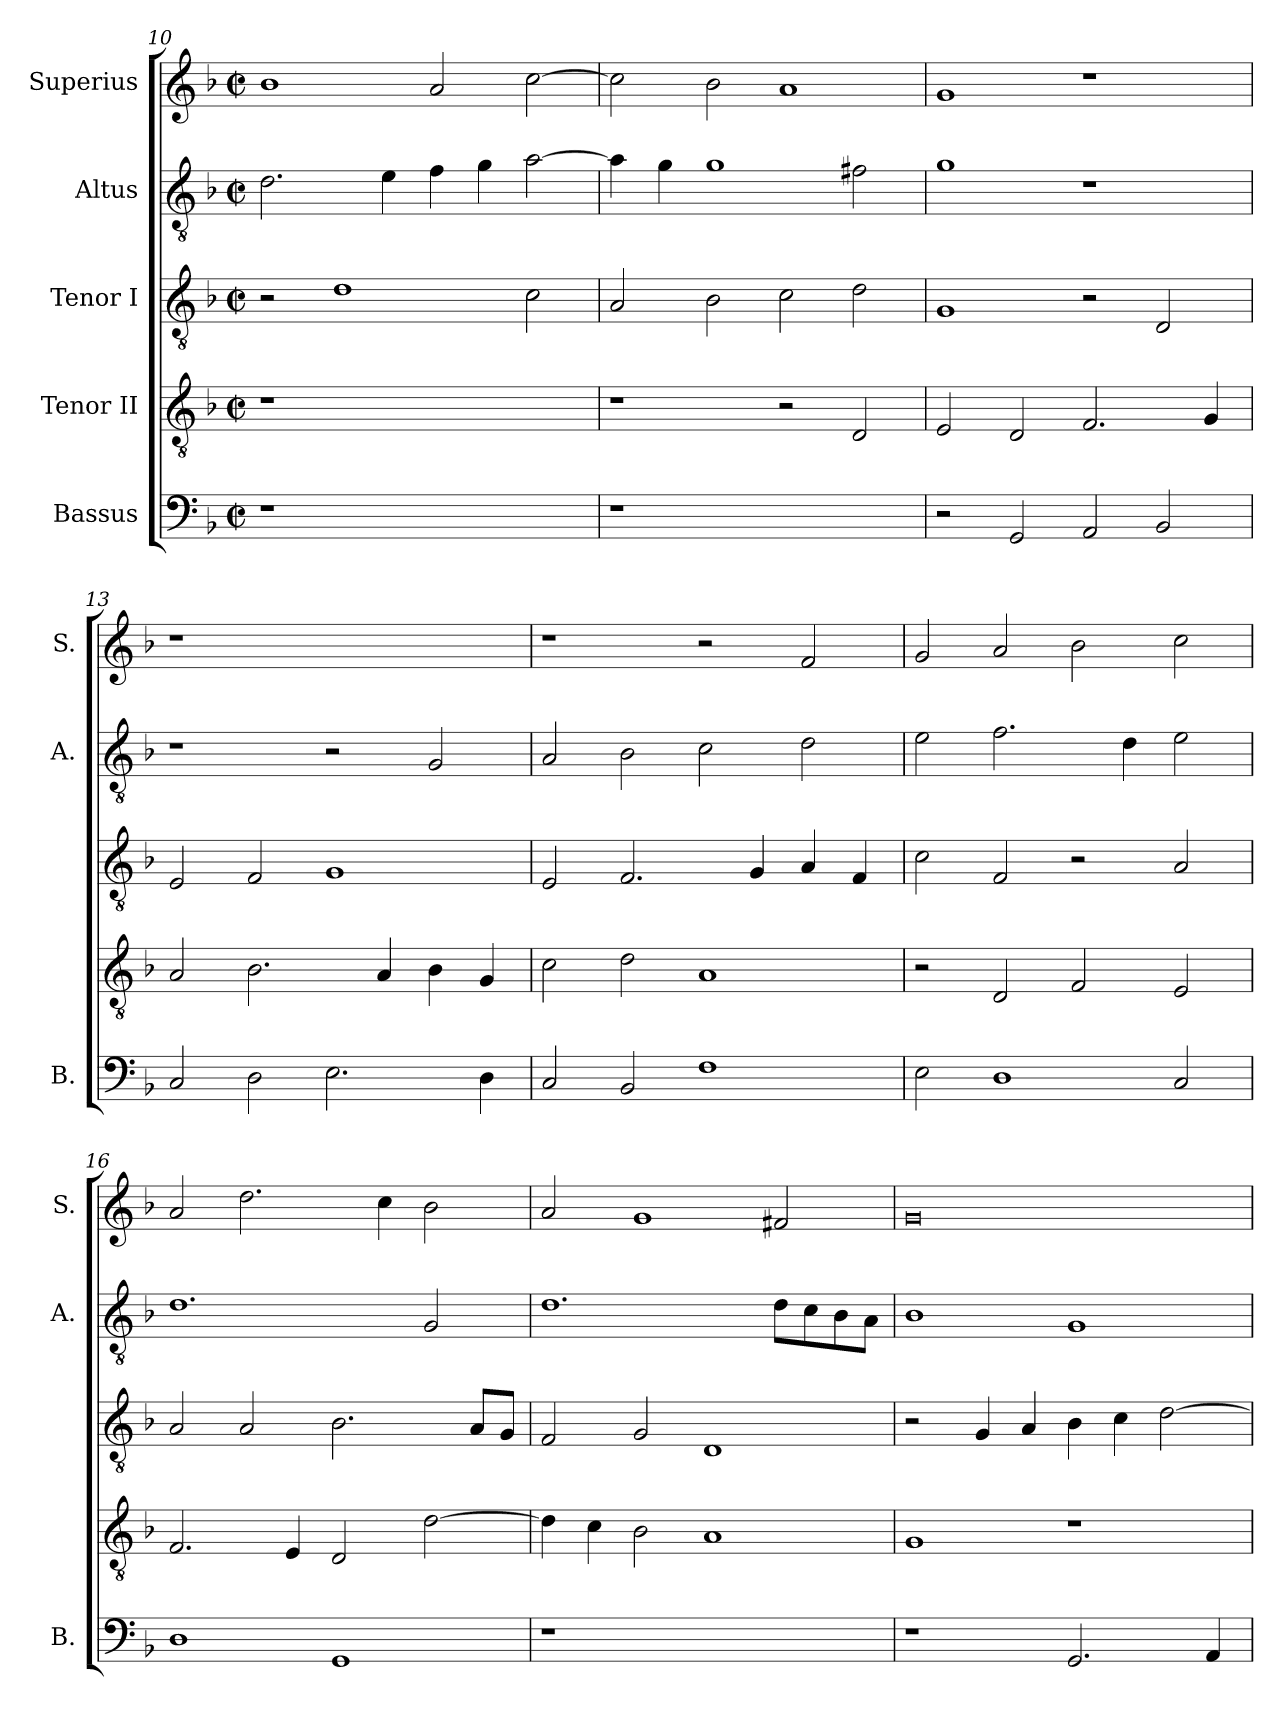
**kern	**kern	**kern	**kern	**kern
*part5	*part4	*part3	*part2	*part1
*staff5	*staff4	*staff3	*staff2	*staff1
*I"Bassus	*I"Tenor II	*I"Tenor I	*I"Altus	*I"Superius
*I'B.	*	*	*I'A.	*I'S.
!!LO:PB:g=z
*clefF4	*clefGv2	*clefGv2	*clefGv2	*clefG2
*	*ITrd7c12	*ITrd7c12	*ITrd7c12	*
*k[b-]	*k[b-]	*k[b-]	*k[b-]	*k[b-]
*F:	*F:	*F:	*F:	*F:
*M2/2	*M2/2	*M2/2	*M2/2	*M2/2
*met(c|)	*met(c|)	*met(c|)	*met(c|)	*met(c|)
=10	=10	=10	=10	=10
!LO:N:vis=1	!LO:N:vis=1	!	!	!
1r	1r	2r	2.Di\	1b-i
.	.	1Di	.	.
.	.	.	4Ei\	.
1ryy	1ryy	.	4Fi\	2ai/
.	.	.	4Gi\	.
.	.	2Ci\	[>2Ai\	[>2cci\
=11	=11	=11	=11	=11
!LO:N:vis=1	!	!	!	!
1r	1r	2AAi/	4Ai\]	2cci\]
.	.	.	4Gi\	.
.	.	2BB-i\	1Gi	2b-i\
1ryy	2r	2Ci\	.	1ai
.	2DDi/	2Di\	2F#Xi\	.
=12	=12	=12	=12	=12
2r	2EEi/	1GGi	1Gi	1gi
2GGi/	2DDi/	.	.	.
2AAi/	2.FFi/	2r	1r	1r
2BB-i/	.	2DDi/	.	.
.	4GGi/	.	.	.
=13	=13	=13	=13	=13
!	!	!	!	!LO:N:vis=1
2Ci/	2AAi/	2EEi/	1r	1r
2Di\	2.BB-i\	2FFi/	.	.
2.Ei\	.	1GGi	2r	1ryy
.	4AAi/	.	.	.
.	4BB-i\	.	2GGi/	.
4Di\	4GGi/	.	.	.
=14	=14	=14	=14	=14
2Ci/	2Ci\	2EEi/	2AAi/	1r
2BB-i/	2Di\	2.FFi/	2BB-i\	.
1Fi	1AAi	.	2Ci\	2r
.	.	4GGi/	.	.
.	.	4AAi/	2Di\	2fi/
.	.	4FFi/	.	.
!!LO:LB:g=z
=15	=15	=15	=15	=15
2Ei\	2r	2Ci\	2Ei\	2gi/
1Di	2DDi/	2FFi/	2.Fi\	2ai/
.	2FFi/	2r	.	2b-i\
.	.	.	4Di\	.
2Ci/	2EEi/	2AAi/	2Ei\	2cci\
=16	=16	=16	=16	=16
1Di	2.FFi/	2AAi/	1.Di	2ai/
.	.	2AAi/	.	2.ddi\
.	4EEi/	.	.	.
1GGi	2DDi/	2.BB-i\	.	.
.	.	.	.	4cci\
.	[>2Di\	.	2GGi/	2b-i\
.	.	8AAi/L	.	.
.	.	8GGi/J	.	.
=17	=17	=17	=17	=17
!LO:N:vis=1	!	!	!	!
1r	4Di\]	2FFi/	1.Di	2ai/
.	4Ci\	.	.	.
.	2BB-i\	2GGi/	.	1gi
1ryy	1AAi	1DDi	.	.
.	.	.	8Di\L	2f#Xi/
.	.	.	8Ci\	.
.	.	.	8BB-i\	.
.	.	.	8AAi\J	.
=18	=18	=18	=18	=18
1r	1GGi	2r	1BB-i	0gi
.	.	4GGi/	.	.
.	.	4AAi/	.	.
2.GGi/	1r	4BB-i\	1GGi	.
.	.	4Ci\	.	.
.	.	[>2Di\	.	.
4AAi/	.	.	.	.
=	=	=	=	=
*-	*-	*-	*-	*-
